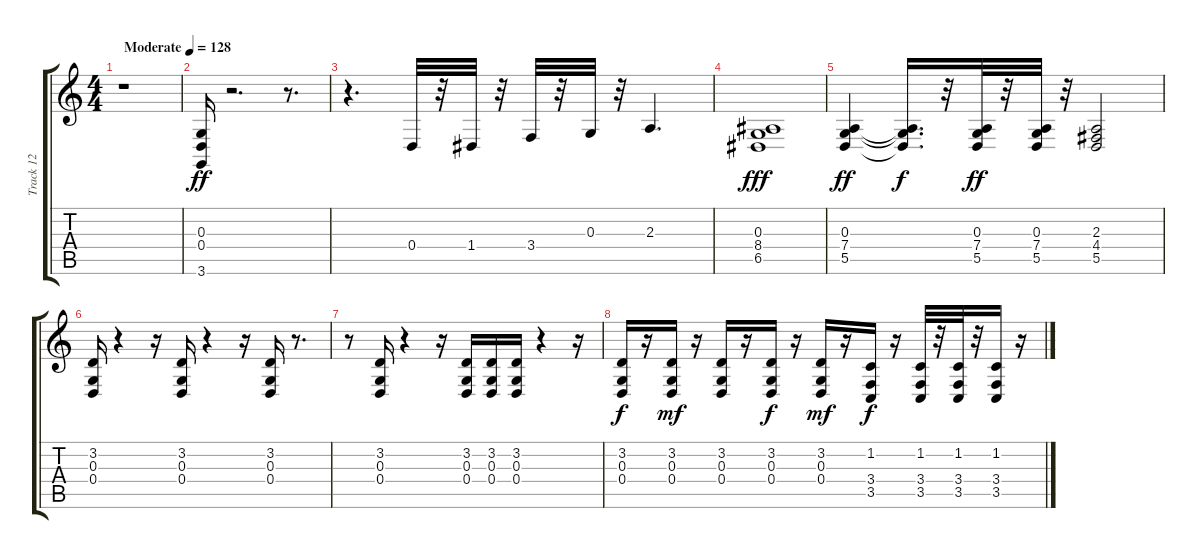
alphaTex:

\track ("Track 12" "Track 12") {instrument trombone}
\staff {score tabs}
\tuning (E4 B3 G3 D3 A2 E2) {hide}
\ts (4 4)
\tempo (128 "Moderate")
\clef g2
\ks c
r.1{dy ff instrument trombone} |
(0.3 0.4 3.6).16 r.2{d} r.8{d} |
r.4{d} 0.4.32 r.32 1.4.32 r.32 3.4.32 r.32 0.3.32 r.32 2.3.4{d} |
(0.3 8.4 6.5).1{dy fff} |
(0.3 7.4 5.5).4{dy ff} (0.3{t} 7.4{t} 5.5{t}).16{d dy f} r.32 (0.3 7.4 5.5).32{dy ff} r.32 (0.3 7.4 5.5).32 r.32 (2.3 4.4 5.5).2 |
(3.2 0.3 0.4).16 r.4 r.16 (3.2 0.3 0.4).16 r.4 r.16 (3.2 0.3 0.4).16 r.8{d} |
r.8 (3.2 0.3 0.4).16 r.4 r.16 (3.2 0.3 0.4).16 (3.2 0.3 0.4).16 (3.2 0.3 0.4).16 r.4 r.16 |
(3.2 0.3 0.4).16{dy f} r.16 (3.2 0.3 0.4).16{dy mf} r.16 (3.2 0.3 0.4).16 r.16 (3.2 0.3 0.4).16{dy f} r.16 (3.2 0.3 0.4).16{dy mf} r.16 (1.2 3.4 3.5).16{dy f} r.16 (1.2 3.4 3.5).32 r.32 (1.2 3.4 3.5).32 r.32 (1.2 3.4 3.5).16 r.16
